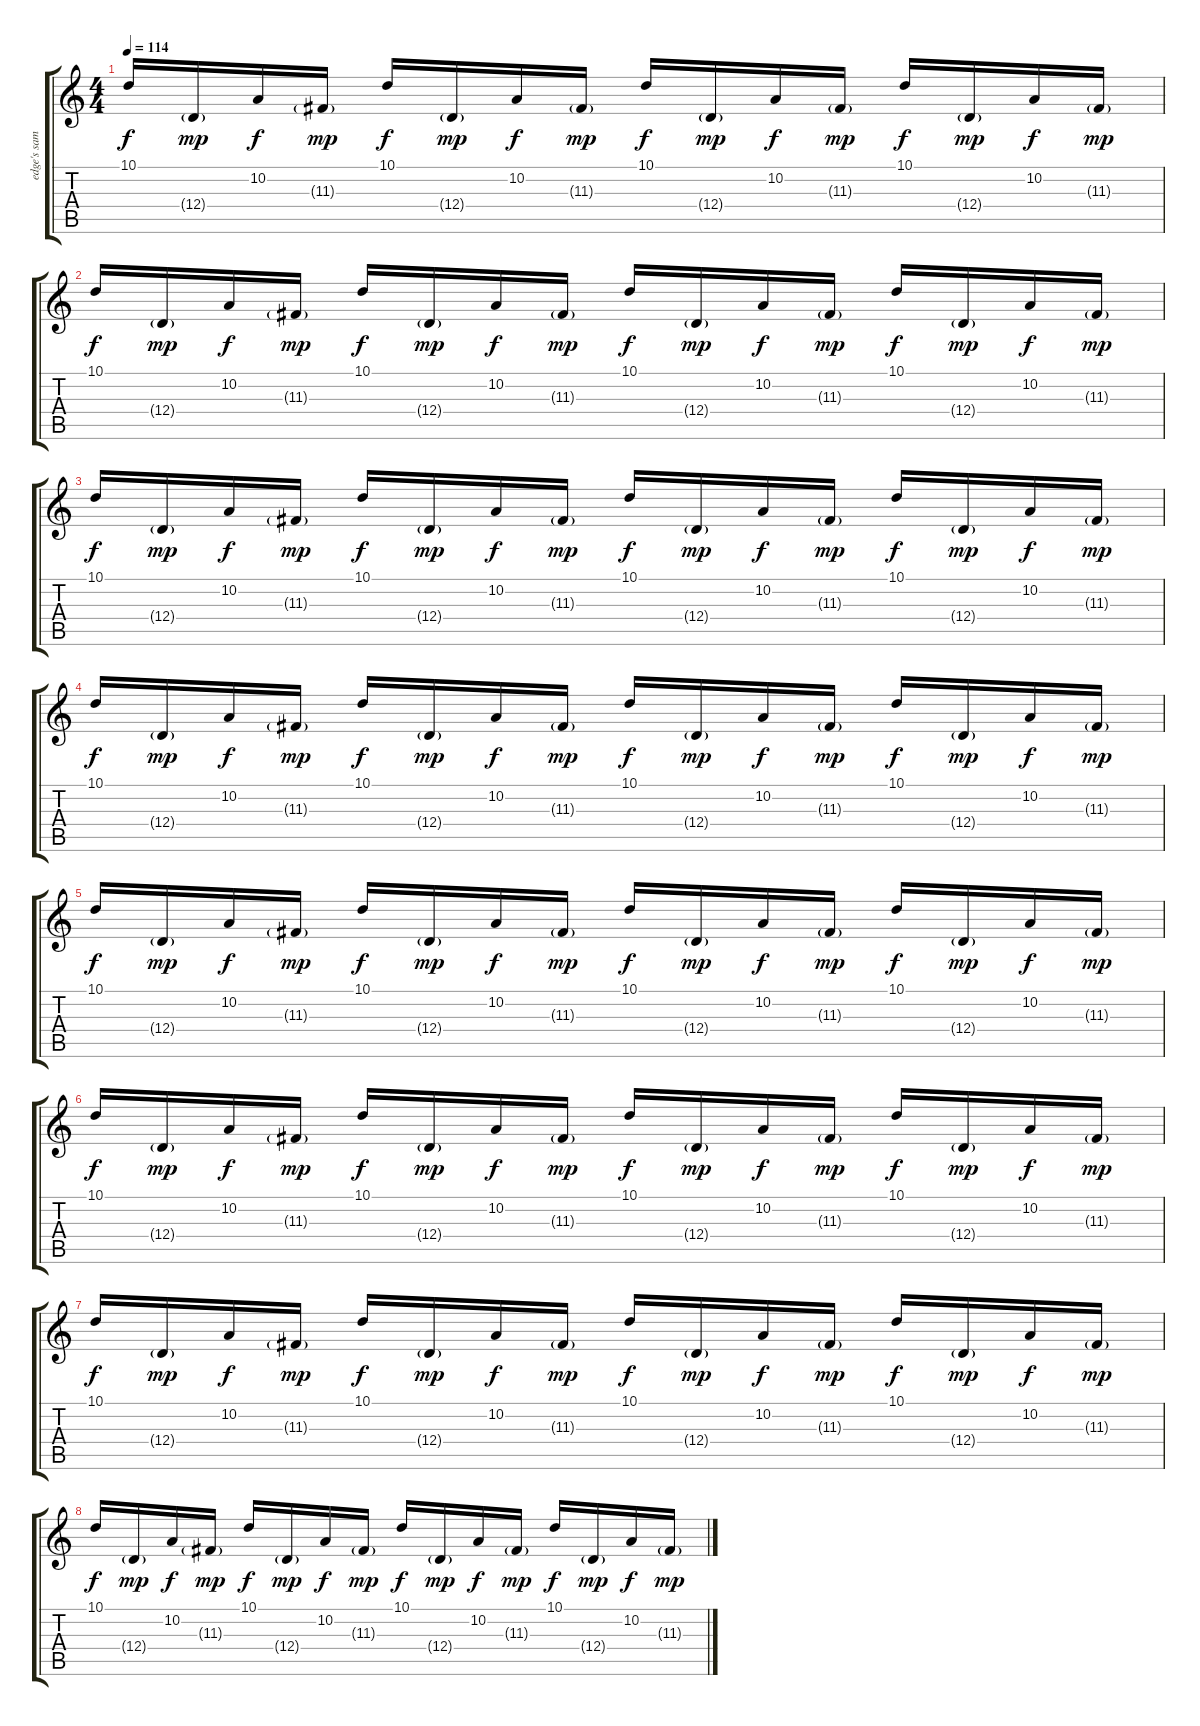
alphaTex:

\track ("edge's sampler II" "edge's sam") {instrument stringensemble1}
\staff {score tabs}
\tuning (E4 B3 G3 D3 A2 E2) {hide}
\ts (4 4)
\tempo 114
\clef g2
\ks c
10.1.16{dy f} 12.4{g}.16{dy mp} 10.2.16{dy f} 11.3{g}.16{dy mp} 10.1.16{dy f} 12.4{g}.16{dy mp} 10.2.16{dy f} 11.3{g}.16{dy mp} 10.1.16{dy f} 12.4{g}.16{dy mp} 10.2.16{dy f} 11.3{g}.16{dy mp} 10.1.16{dy f} 12.4{g}.16{dy mp} 10.2.16{dy f} 11.3{g}.16{dy mp} |
10.1.16{dy f} 12.4{g}.16{dy mp} 10.2.16{dy f} 11.3{g}.16{dy mp} 10.1.16{dy f} 12.4{g}.16{dy mp} 10.2.16{dy f} 11.3{g}.16{dy mp} 10.1.16{dy f} 12.4{g}.16{dy mp} 10.2.16{dy f} 11.3{g}.16{dy mp} 10.1.16{dy f} 12.4{g}.16{dy mp} 10.2.16{dy f} 11.3{g}.16{dy mp} |
10.1.16{dy f} 12.4{g}.16{dy mp} 10.2.16{dy f} 11.3{g}.16{dy mp} 10.1.16{dy f} 12.4{g}.16{dy mp} 10.2.16{dy f} 11.3{g}.16{dy mp} 10.1.16{dy f} 12.4{g}.16{dy mp} 10.2.16{dy f} 11.3{g}.16{dy mp} 10.1.16{dy f} 12.4{g}.16{dy mp} 10.2.16{dy f} 11.3{g}.16{dy mp} |
10.1.16{dy f} 12.4{g}.16{dy mp} 10.2.16{dy f} 11.3{g}.16{dy mp} 10.1.16{dy f} 12.4{g}.16{dy mp} 10.2.16{dy f} 11.3{g}.16{dy mp} 10.1.16{dy f} 12.4{g}.16{dy mp} 10.2.16{dy f} 11.3{g}.16{dy mp} 10.1.16{dy f} 12.4{g}.16{dy mp} 10.2.16{dy f} 11.3{g}.16{dy mp} |
10.1.16{dy f} 12.4{g}.16{dy mp} 10.2.16{dy f} 11.3{g}.16{dy mp} 10.1.16{dy f} 12.4{g}.16{dy mp} 10.2.16{dy f} 11.3{g}.16{dy mp} 10.1.16{dy f} 12.4{g}.16{dy mp} 10.2.16{dy f} 11.3{g}.16{dy mp} 10.1.16{dy f} 12.4{g}.16{dy mp} 10.2.16{dy f} 11.3{g}.16{dy mp} |
10.1.16{dy f} 12.4{g}.16{dy mp} 10.2.16{dy f} 11.3{g}.16{dy mp} 10.1.16{dy f} 12.4{g}.16{dy mp} 10.2.16{dy f} 11.3{g}.16{dy mp} 10.1.16{dy f} 12.4{g}.16{dy mp} 10.2.16{dy f} 11.3{g}.16{dy mp} 10.1.16{dy f} 12.4{g}.16{dy mp} 10.2.16{dy f} 11.3{g}.16{dy mp} |
10.1.16{dy f} 12.4{g}.16{dy mp} 10.2.16{dy f} 11.3{g}.16{dy mp} 10.1.16{dy f} 12.4{g}.16{dy mp} 10.2.16{dy f} 11.3{g}.16{dy mp} 10.1.16{dy f} 12.4{g}.16{dy mp} 10.2.16{dy f} 11.3{g}.16{dy mp} 10.1.16{dy f} 12.4{g}.16{dy mp} 10.2.16{dy f} 11.3{g}.16{dy mp} |
10.1.16{dy f} 12.4{g}.16{dy mp} 10.2.16{dy f} 11.3{g}.16{dy mp} 10.1.16{dy f} 12.4{g}.16{dy mp} 10.2.16{dy f} 11.3{g}.16{dy mp} 10.1.16{dy f} 12.4{g}.16{dy mp} 10.2.16{dy f} 11.3{g}.16{dy mp} 10.1.16{dy f} 12.4{g}.16{dy mp} 10.2.16{dy f} 11.3{g}.16{dy mp}
